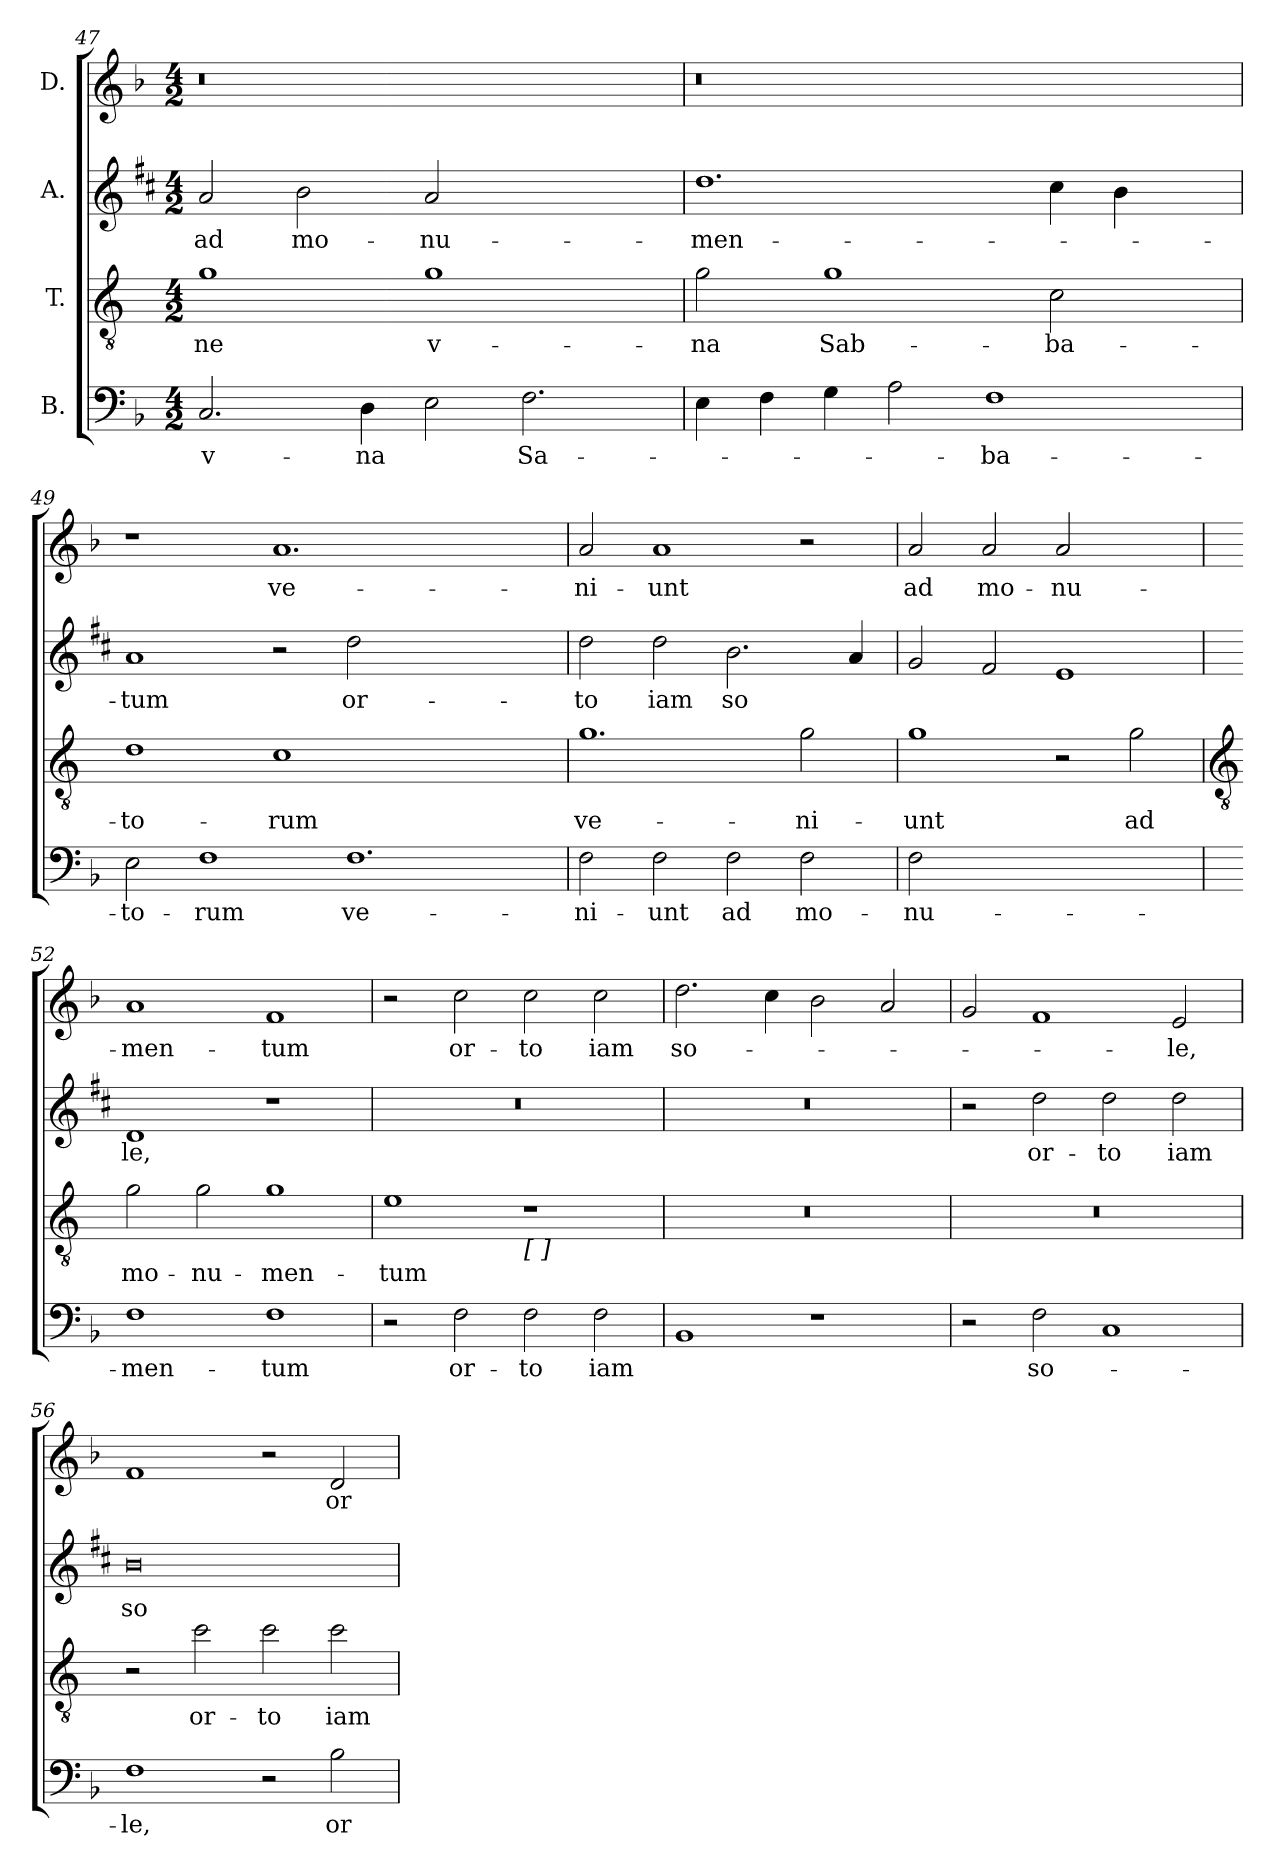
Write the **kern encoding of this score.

**kern	**text	**kern	**text	**kern	**text	**kern	**text
*part4	*part4	*part3	*part3	*part2	*part2	*part1	*part1
*staff4	*staff4	*staff3	*staff3	*staff2	*staff2	*staff1	*staff1
*I"B.	*	*I"T.	*	*I"A.	*	*I"D.	*
!!LO:LB:g=z
*clefF4	*	*clefGv2	*	*clefG2	*	*clefG2	*
*	*	*ITrd4c7	*	*ITrd5c9	*	*	*
*k[b-]	*	*k[b-]	*	*k[b-]	*	*k[b-]	*
*F:	*	*F:	*	*F:	*	*F:	*
*M4/2	*	*M4/2	*	*M4/2	*	*M4/2	*
=47	=47	=47	=47	=47	=47	=47	=47
!	!LO:LY:b	!	!LO:LY:b	!	!LO:LY:b	!	!
2.C	v-	1c	-ne	2c	ad	0r	.
!	!	!	!	!	!LO:LY:b	!	!
.	.	.	.	2d	mo-	.	.
!	!LO:LY:b	!	!	!	!	!	!
4D	-na	.	.	.	.	.	.
!	!	!	!LO:LY:b	!	!LO:LY:b	!	!
2E	.	1c	v-	2c	-nu-	.	.
!	!LO:LY:b	!	!	!	!	!	!
2.F	Sa-	.	.	2.ryy	.	.	.
.	.	4ryy	.	.	.	4ryy	.
!!LO:LB:g=z
=48	=48	=48	=48	=48	=48	=48	=48
!	!	!	!LO:LY:b	!	!LO:LY:b	!	!
4E	.	2c	-na	1.f	-men-	0r	.
4F	.	.	.	.	.	.	.
!	!	!	!LO:LY:b	!	!	!	!
4G	.	1c	Sab-	.	.	.	.
2A	.	.	.	.	.	.	.
!	!LO:LY:b	!	!	!	!	!	!
1F	-ba-	.	.	.	.	.	.
!	!	!	!LO:LY:b	!	!	!	!
.	.	2F	-ba-	4e	.	.	.
.	.	.	.	4d	.	.	.
.	.	4ryy	.	4ryy	.	4ryy	.
=49	=49	=49	=49	=49	=49	=49	=49
!	!LO:LY:b	!	!LO:LY:b	!	!LO:LY:b	!	!
2E	-to-	1G	-to-	1c	-tum	1r	.
!	!LO:LY:b	!	!	!	!	!	!
1F	-rum	.	.	.	.	.	.
!	!	!	!LO:LY:b	!	!	!	!LO:LY:b
.	.	1F	-rum	2r	.	1.a	ve-
!	!LO:LY:b	!	!	!	!LO:LY:b	!	!
1.F	ve-	.	.	2f	or-	.	.
.	.	1ryy	.	1ryy	.	.	.
.	.	.	.	.	.	2ryy	.
=50	=50	=50	=50	=50	=50	=50	=50
!	!LO:LY:b	!	!LO:LY:b	!	!LO:LY:b	!	!LO:LY:b
2F	-ni-	1.c	ve-	2f	-to	2a	-ni-
!	!LO:LY:b	!	!	!	!LO:LY:b	!	!LO:LY:b
2F	-unt	.	.	2f	iam	1a	-unt
!	!LO:LY:b	!	!	!	!LO:LY:b	!	!
2F	ad	.	.	2.d	so	.	.
!	!LO:LY:b	!	!LO:LY:b	!	!	!	!
2F	mo-	2c	-ni-	.	.	2r	.
.	.	.	.	4c	.	.	.
=51	=51	=51	=51	=51	=51	=51	=51
!	!LO:LY:b	!	!LO:LY:b	!	!	!	!LO:LY:b
2F	-nu-	1c	-unt	2B-	.	2a	ad
!	!	!	!	!	!	!	!LO:LY:b
1.ryy	.	.	.	2A	.	2a	mo-
!	!	!	!	!	!	!	!LO:LY:b
.	.	2r	.	1G	.	2a	-nu-
!	!	!	!LO:LY:b	!	!	!	!
.	.	2c	ad	.	.	2ryy	.
!!LO:LB:g=z
=52	=52	=52	=52	=52	=52	=52	=52
*	*	*clefGv2	*	*	*	*	*
!	!LO:LY:b	!	!LO:LY:b	!	!LO:LY:b	!	!LO:LY:b
1F	-men-	2c	mo-	1F	le,	1a	-men-
!	!	!	!LO:LY:b	!	!	!	!
.	.	2c	-nu-	.	.	.	.
!	!LO:LY:b	!	!LO:LY:b	!	!	!	!LO:LY:b
1F	-tum	1c	-men-	1r	.	1f	-tum
=53	=53	=53	=53	=53	=53	=53	=53
!	!	!	!LO:LY:b	!	!	!	!
2r	.	1A	-tum	0r	.	2r	.
!	!LO:LY:b	!	!	!	!	!	!LO:LY:b
2F	or-	.	.	.	.	2cc	or-
!	!	!LO:TX:b:t=[  ]	!	!	!	!	!
!	!LO:LY:b	!	!	!	!	!	!LO:LY:b
2F	-to	1r	.	.	.	2cc	-to
!	!LO:LY:b	!	!	!	!	!	!LO:LY:b
2F	iam	.	.	.	.	2cc	iam
=54	=54	=54	=54	=54	=54	=54	=54
!	!	!	!	!	!	!	!LO:LY:b
1BB-	.	0r	.	0r	.	2.dd	so-
.	.	.	.	.	.	4cc	.
1r	.	.	.	.	.	2b-	.
.	.	.	.	.	.	2a	.
!!LO:LB:g=z
=55	=55	=55	=55	=55	=55	=55	=55
2r	.	0r	.	2r	.	2g	.
!	!LO:LY:b	!	!	!	!LO:LY:b	!	!
2F	so-	.	.	2f	or-	1f	.
!	!	!	!	!	!LO:LY:b	!	!
1C	.	.	.	2f	-to	.	.
!	!	!	!	!	!LO:LY:b	!	!LO:LY:b
.	.	.	.	2f	iam	2e	-le,
=56	=56	=56	=56	=56	=56	=56	=56
!	!LO:LY:b	!	!	!	!LO:LY:b	!	!
1F	-le,	2r	.	0d	so-	1f	.
!	!	!	!LO:LY:b	!	!	!	!
.	.	2f	or-	.	.	.	.
!	!	!	!LO:LY:b	!	!	!	!
2r	.	2f	-to	.	.	2r	.
!	!LO:LY:b	!	!LO:LY:b	!	!	!	!LO:LY:b
2B-	or-	2f	iam	.	.	2d	or-
=	=	=	=	=	=	=	=
*-	*-	*-	*-	*-	*-	*-	*-
